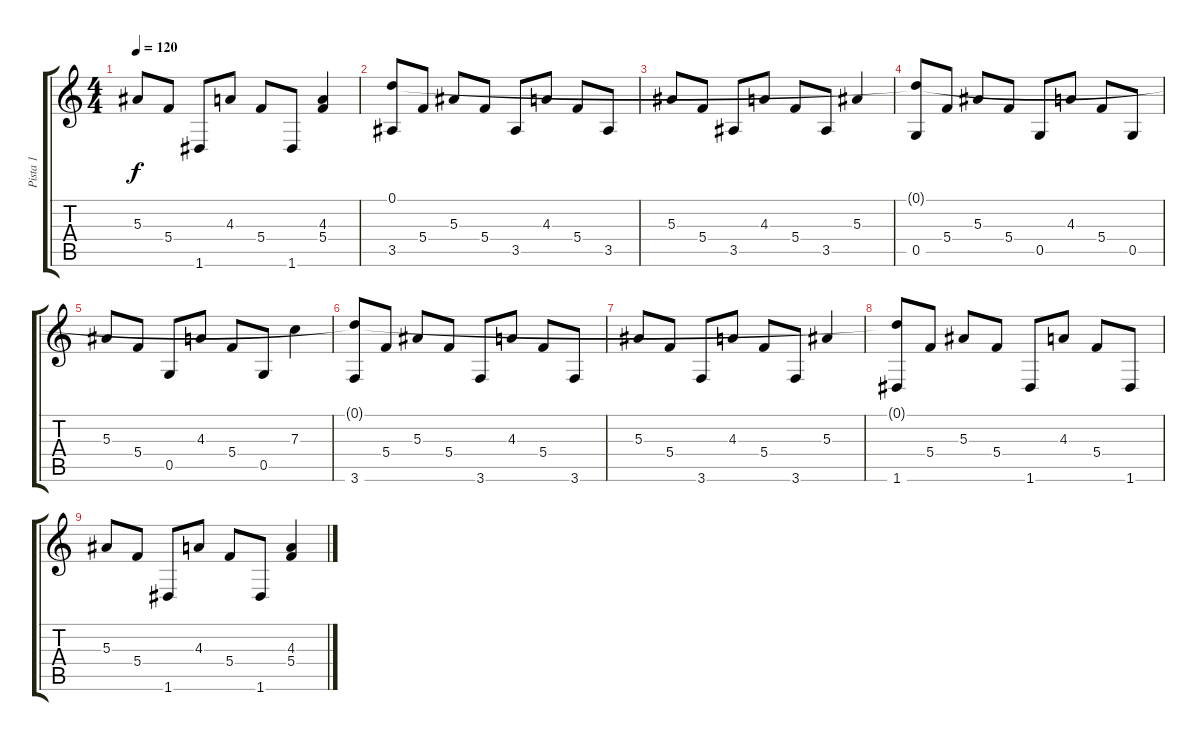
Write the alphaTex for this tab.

\track ("Pista 1" "Pista 1") {instrument acousticguitarsteel}
\staff {score tabs}
\tuning (D4 A3 F3 C3 G2 D2) {hide}
\ts (4 4)
\tempo 120
\clef g2
\ks c
5.3.8{dy f} 5.4.8 1.6.8 4.3.8 5.4.8 1.6.8 (4.3 5.4).4 |
(0.1{t} 3.5).8 5.4.8 5.3.8 5.4.8 3.5.8 4.3.8 5.4.8 3.5.8 |
5.3.8 5.4.8 3.5.8 4.3.8 5.4.8 3.5.8 5.3.4 |
(0.1{t} 0.5).8 5.4.8 5.3.8 5.4.8 0.5.8 4.3.8 5.4.8 0.5.8 |
5.3.8 5.4.8 0.5.8 4.3.8 5.4.8 0.5.8 7.3.4 |
(0.1{t} 3.6).8 5.4.8 5.3.8 5.4.8 3.6.8 4.3.8 5.4.8 3.6.8 |
5.3.8 5.4.8 3.6.8 4.3.8 5.4.8 3.6.8 5.3.4 |
(0.1{t} 1.6).8 5.4.8 5.3.8 5.4.8 1.6.8 4.3.8 5.4.8 1.6.8 |
5.3.8 5.4.8 1.6.8 4.3.8 5.4.8 1.6.8 (4.3 5.4).4
